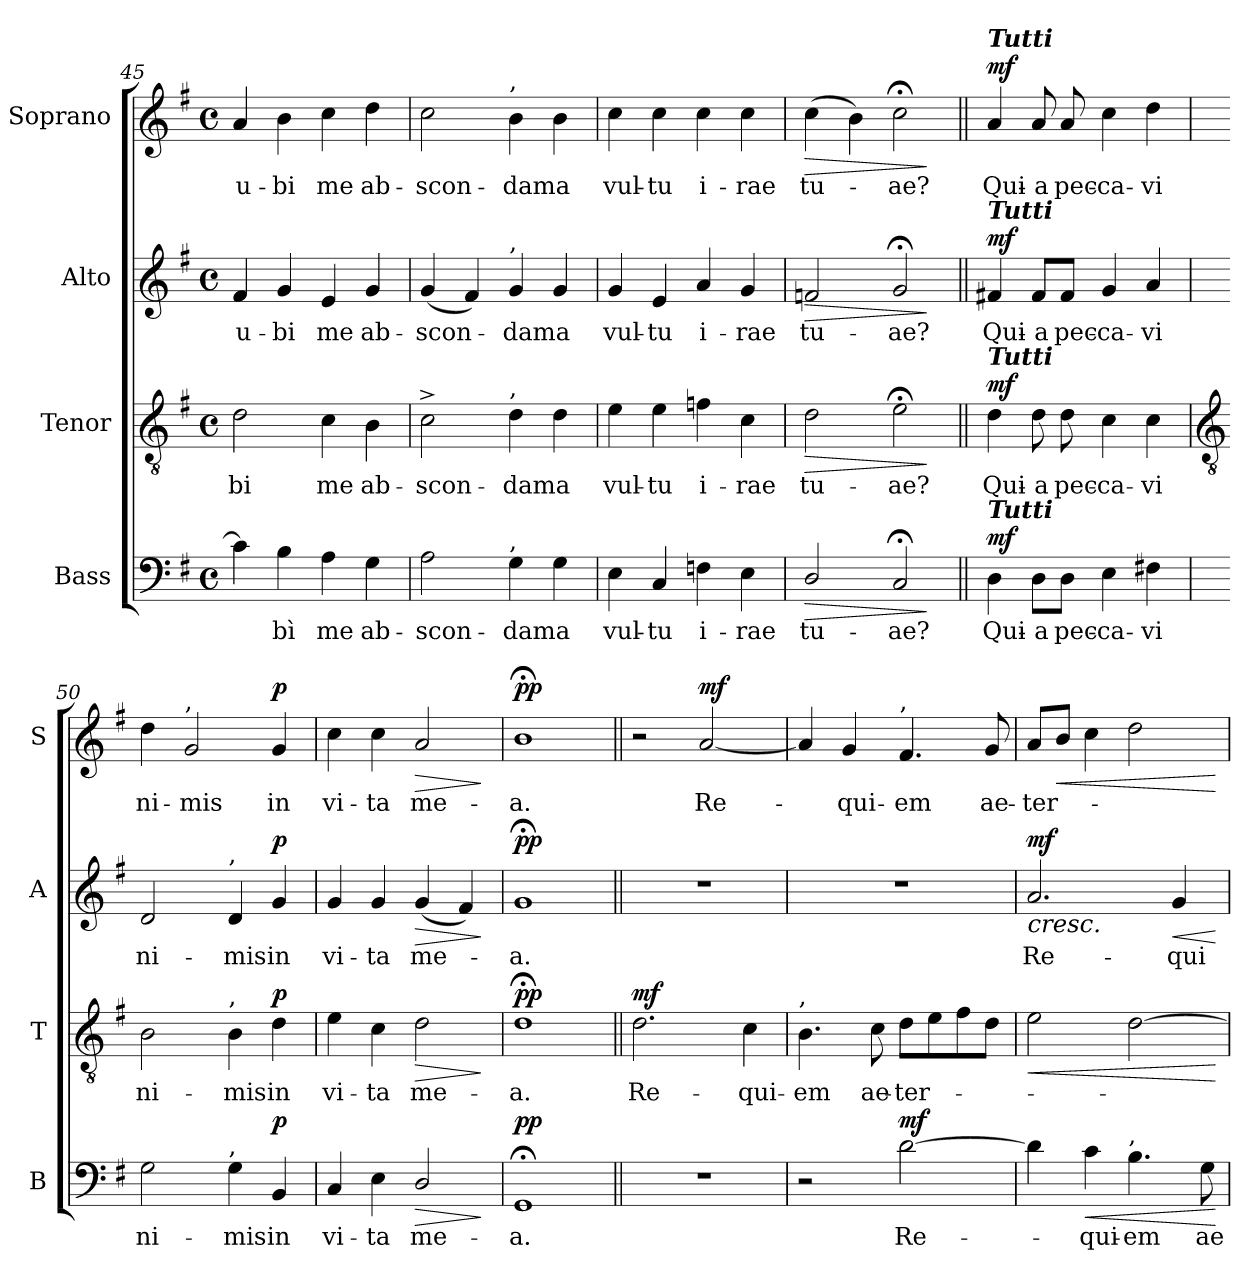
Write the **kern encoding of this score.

**kern	**text	**dynam	**kern	**text	**dynam	**kern	**text	**dynam	**kern	**text	**dynam
*part4	*part4	*part4	*part3	*part3	*part3	*part2	*part2	*part2	*part1	*part1	*part1
*staff4	*staff4	*staff4	*staff3	*staff3	*staff3	*staff2	*staff2	*staff2	*staff1	*staff1	*staff1
*I"Bass	*	*	*I"Tenor	*	*	*I"Alto	*	*	*I"Soprano	*	*
*I'B	*	*	*I'T	*	*	*I'A	*	*	*I'S	*	*
!!LO:LB:g=z
*clefF4	*	*	*clefGv2	*	*	*clefG2	*	*	*clefG2	*	*
*k[f#]	*	*	*k[f#]	*	*	*k[f#]	*	*	*k[f#]	*	*
*G:	*	*	*G:	*	*	*G:	*	*	*G:	*	*
*M4/4	*	*	*M4/4	*	*	*M4/4	*	*	*M4/4	*	*
*met(c)	*	*	*met(c)	*	*	*met(c)	*	*	*met(c)	*	*
=45	=45	=45	=45	=45	=45	=45	=45	=45	=45	=45	=45
!	!	!	!	!LO:LY:b	!	!	!LO:LY:b	!	!	!LO:LY:b	!
4c]	.	.	2d	-bi	.	4f#	u-	.	4a	u-	.
!	!LO:LY:b	!	!	!	!	!	!LO:LY:b	!	!	!LO:LY:b	!
4B	bì	.	.	.	.	4g	-bi	.	4b	-bi	.
!	!LO:LY:b	!	!	!LO:LY:b	!	!	!LO:LY:b	!	!	!LO:LY:b	!
4A	me	.	4c	me	.	4e	me	.	4cc	me	.
!	!LO:LY:b	!	!	!LO:LY:b	!	!	!LO:LY:b	!	!	!LO:LY:b	!
4G	ab-	.	4B	ab-	.	4g	ab-	.	4dd	ab-	.
=46	=46	=46	=46	=46	=46	=46	=46	=46	=46	=46	=46
!	!LO:LY:b	!	!	!LO:LY:b	!	!	!LO:LY:b	!	!	!LO:LY:b	!
2A	-scon-	.	2c^	-scon-	.	(<4g	-scon-	.	2cc	-scon-	.
.	.	.	.	.	.	4f#)	.	.	.	.	.
!	!	!	!	!	!	!	!	!	!LO:TX:a:t=,	!	!
!	!	!	!	!	!	!LO:TX:a:t=,	!	!	!	!	!
!	!	!	!LO:TX:a:t=,	!	!	!	!	!	!	!	!
!LO:TX:a:t=,	!	!	!	!	!	!	!	!	!	!	!
!	!LO:LY:b	!	!	!LO:LY:b	!	!	!LO:LY:b	!	!	!LO:LY:b	!
4G	-dam	.	4d	-dam	.	4g	dam	.	4b	-dam	.
!	!LO:LY:b	!	!	!LO:LY:b	!	!	!LO:LY:b	!	!	!LO:LY:b	!
4G	a	.	4d	a	.	4g	a	.	4b	a	.
=47	=47	=47	=47	=47	=47	=47	=47	=47	=47	=47	=47
!	!LO:LY:b	!	!	!LO:LY:b	!	!	!LO:LY:b	!	!	!LO:LY:b	!
4E	vul-	.	4e	vul-	.	4g	vul-	.	4cc	vul-	.
!	!LO:LY:b	!	!	!LO:LY:b	!	!	!LO:LY:b	!	!	!LO:LY:b	!
4C	-tu	.	4e	-tu	.	4e	-tu	.	4cc	-tu	.
!	!LO:LY:b	!	!	!LO:LY:b	!	!	!LO:LY:b	!	!	!LO:LY:b	!
4Fn	i-	.	4fn	i-	.	4a	i-	.	4cc	i-	.
!	!LO:LY:b	!	!	!LO:LY:b	!	!	!LO:LY:b	!	!	!LO:LY:b	!
4E	-rae	.	4c	-rae	.	4g	-rae	.	4cc	-rae	.
=48	=48	=48	=48	=48	=48	=48	=48	=48	=48	=48	=48
!	!LO:LY:b	!LO:HP:b	!	!LO:LY:b	!LO:HP:b	!	!LO:LY:b	!LO:HP:b	!	!LO:LY:b	!LO:HP:b
2D/	tu-	>	2d	tu-	>	2fn	tu-	>	(>4cc	tu-	>
.	.	.	.	.	.	.	.	.	4b)	.	.
!	!LO:LY:b	!	!	!LO:LY:b	!	!	!LO:LY:b	!	!	!LO:LY:b	!
2C;<	-ae?	.	2e;<	-ae?	.	2g;<	-ae?	.	2cc;<	ae?	.
.	.	]	.	.	]	.	.	]	.	.	]
=49||	=49||	=49||	=49||	=49||	=49||	=49||	=49||	=49||	=49||	=49||	=49||
!	!	!	!	!	!	!	!	!	!LO:TX:a:Bi:t=Tutti	!	!
!	!	!	!	!	!	!LO:TX:a:Bi:t=Tutti	!	!	!	!	!
!	!	!	!LO:TX:a:Bi:t=Tutti	!	!	!	!	!	!	!	!
!LO:TX:a:Bi:t=Tutti	!	!	!	!	!	!	!	!	!	!	!
!	!LO:LY:b	!LO:DY:b	!	!LO:LY:b	!LO:DY:b	!	!LO:LY:b	!LO:DY:b	!	!LO:LY:b	!LO:DY:b
4D	Qui-	mf	4d	Qui-	mf	4f#X	Qui-	mf	4a	Qui-	mf
!	!LO:LY:b	!	!	!LO:LY:b	!	!	!LO:LY:b	!	!	!LO:LY:b	!
8D\L	-a	.	8d	-a	.	8f#/L	-a	.	8a	-a	.
!	!LO:LY:b	!	!	!LO:LY:b	!	!	!LO:LY:b	!	!	!LO:LY:b	!
8D\J	pec-	.	8d	pec-	.	8f#/J	pec-	.	8a	pec-	.
!	!LO:LY:b	!	!	!LO:LY:b	!	!	!LO:LY:b	!	!	!LO:LY:b	!
4E	-ca-	.	4c	-ca-	.	4g	-ca-	.	4cc	-ca-	.
!	!LO:LY:b	!	!	!LO:LY:b	!	!	!LO:LY:b	!	!	!LO:LY:b	!
4F#X	-vi	.	4c	-vi	.	4a	-vi	.	4dd	-vi	.
!!LO:LB:g=z
=50	=50	=50	=50	=50	=50	=50	=50	=50	=50	=50	=50
*	*	*	*clefGv2	*	*	*	*	*	*	*	*
!	!LO:LY:b	!	!	!LO:LY:b	!	!	!LO:LY:b	!	!	!LO:LY:b	!
2G	ni-	.	2B	ni-	.	2d	ni-	.	4dd	ni-	.
!	!	!	!	!	!	!	!	!	!LO:TX:a:t=,	!	!
!	!	!	!	!	!	!	!	!	!	!LO:LY:b	!
.	.	.	.	.	.	.	.	.	2g	-mis	.
!	!	!	!	!	!	!LO:TX:a:t=,	!	!	!	!	!
!	!	!	!LO:TX:a:t=,	!	!	!	!	!	!	!	!
!LO:TX:a:t=,	!	!	!	!	!	!	!	!	!	!	!
!	!LO:LY:b	!	!	!LO:LY:b	!	!	!LO:LY:b	!	!	!	!
4G	-mis	.	4B	-mis	.	4d	-mis	.	.	.	.
!	!LO:LY:b	!LO:DY:b	!	!LO:LY:b	!LO:DY:b	!	!LO:LY:b	!LO:DY:b	!	!LO:LY:b	!LO:DY:b
4BB	in	p	4d	in	p	4g	in	p	4g	in	p
=51	=51	=51	=51	=51	=51	=51	=51	=51	=51	=51	=51
!	!LO:LY:b	!	!	!LO:LY:b	!	!	!LO:LY:b	!	!	!LO:LY:b	!
4C	vi-	.	4e	vi-	.	4g	vi-	.	4cc	vi-	.
!	!LO:LY:b	!	!	!LO:LY:b	!	!	!LO:LY:b	!	!	!LO:LY:b	!
4E	-ta	.	4c	-ta	.	4g	-ta	.	4cc	-ta	.
!	!LO:LY:b	!LO:HP:b	!	!LO:LY:b	!LO:HP:b	!	!LO:LY:b	!LO:HP:b	!	!LO:LY:b	!LO:HP:b
2D/	me-	>	2d	me-	>	(<4g	me-	>	2a	me-	>
.	.	.	.	.	.	4f#)	.	.	.	.	.
.	.	]	.	.	]	.	.	]	.	.	]
=52	=52	=52	=52	=52	=52	=52	=52	=52	=52	=52	=52
!	!LO:LY:b	!LO:DY:b	!	!LO:LY:b	!LO:DY:b	!	!LO:LY:b	!LO:DY:b	!	!LO:LY:b	!LO:DY:b
1GG;<	a.	pp	1d;<	a.	pp	1g;<	a.	pp	1b;<	a.	pp
=53||	=53||	=53||	=53||	=53||	=53||	=53||	=53||	=53||	=53||	=53||	=53||
!	!	!	!	!LO:LY:b	!LO:DY:b	!	!	!	!	!	!
1r	.	.	2.d	Re-	mf	1r	.	.	2r	.	.
!	!	!	!	!	!	!	!	!	!	!LO:LY:b	!LO:DY:b
.	.	.	.	.	.	.	.	.	[2a	Re-	mf
!	!	!	!	!LO:LY:b	!	!	!	!	!	!	!
.	.	.	4c	-qui-	.	.	.	.	.	.	.
=54	=54	=54	=54	=54	=54	=54	=54	=54	=54	=54	=54
!	!	!	!LO:TX:a:t=,	!	!	!	!	!	!	!	!
!	!	!	!	!LO:LY:b	!	!	!	!	!	!	!
2r	.	.	4.B	-em	.	1r	.	.	4a]	.	.
!	!	!	!	!	!	!	!	!	!	!LO:LY:b	!
.	.	.	.	.	.	.	.	.	4g	qui-	.
!	!	!	!	!LO:LY:b	!	!	!	!	!	!	!
.	.	.	8c	ae-	.	.	.	.	.	.	.
!	!	!	!	!	!	!	!	!	!LO:TX:a:t=,	!	!
!	!LO:LY:b	!LO:DY:b	!	!LO:LY:b	!	!	!	!	!	!LO:LY:b	!
[2d	Re-	mf	8dL	-ter-	.	.	.	.	4.f#	-em	.
.	.	.	8e	.	.	.	.	.	.	.	.
.	.	.	8f#	.	.	.	.	.	.	.	.
!	!	!	!	!	!	!	!	!	!	!LO:LY:b	!
.	.	.	8dJ	.	.	.	.	.	8g	ae-	.
=55	=55	=55	=55	=55	=55	=55	=55	=55	=55	=55	=55
!	!	!	!	!	!LO:HP:b	!	!LO:LY:b	!LO:HP:b	!	!LO:LY:b	!
!	!	!	!	!	!	!	!	!LO:DY:n=1:b	!	!	!
4d]	.	.	2e	.	<	2.a	Re-	< mf	8aL	-ter-	.
!	!	!	!	!	!	!	!	!	!	!	!LO:HP:b
.	.	.	.	.	.	.	.	.	8bJ	.	<
!	!LO:LY:b	!LO:HP:b	!	!	!	!	!	!	!	!	!
4c	qui-	<	.	.	.	.	.	.	4cc	.	.
!LO:TX:a:t=,	!	!	!	!	!	!	!	!	!	!	!
!	!LO:LY:b	!	!	!	!	!	!	!	!	!	!
4.B	-em	.	[2d	.	.	.	.	.	2dd	.	.
!	!	!	!	!	!	!	!LO:LY:b	!LO:HP:b	!	!	!
.	.	.	.	.	.	4g	-qui-	<	.	.	.
!	!LO:LY:b	!	!	!	!	!	!	!	!	!	!
8G	ae-	.	.	.	.	.	.	.	.	.	.
.	.	[	.	.	[	.	.	[ [	.	.	[
=	=	=	=	=	=	=	=	=	=	=	=
*-	*-	*-	*-	*-	*-	*-	*-	*-	*-	*-	*-
